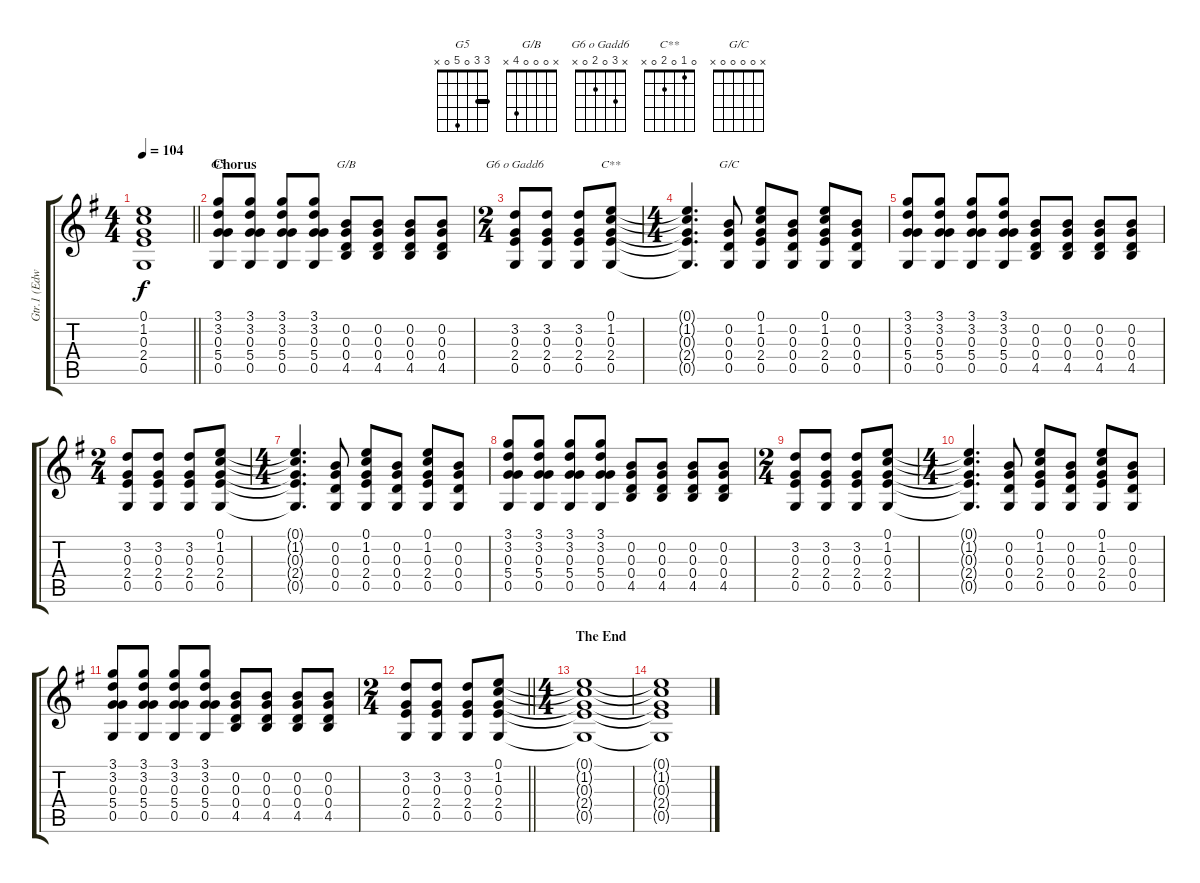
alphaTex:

\track ("Gtr.1 (Edward O'Brien)" "Gtr.1 (Edw") {instrument electricguitarclean}
\staff {score tabs}
\tuning (E4 B3 G3 D3 G2 E2) {hide}
\chord ("G5" 3 3 0 5 0 x) {barre 3}
\chord ("G/B" x 0 0 0 4 x)
\chord ("G6 o Gadd6" x 3 0 2 0 x)
\chord ("C**" 0 1 0 2 0 x)
\chord ("G/C" x 0 0 0 0 x)
\ts (4 4)
\tempo 104
\clef g2
\barLineRight lightlight
\ks eminor
(0.1{t} 1.2{t} 0.3{t} 2.4{t} 0.5{t}).1{dy f} |
\section ("" "Chorus")
(3.1 3.2 0.3 5.4 0.5).8{ch "G5"} (3.1 3.2 0.3 5.4 0.5).8 (3.1 3.2 0.3 5.4 0.5).8 (3.1 3.2 0.3 5.4 0.5).8 (0.2 0.3 0.4 4.5).8{ch "G/B"} (0.2 0.3 0.4 4.5).8 (0.2 0.3 0.4 4.5).8 (0.2 0.3 0.4 4.5).8 |
\ts (2 4)
(3.2 0.3 2.4 0.5).8{ch "G6 o Gadd6"} (3.2 0.3 2.4 0.5).8 (3.2 0.3 2.4 0.5).8 (0.1 1.2 0.3 2.4 0.5).8{ch "C**"} |
\ts (4 4)
(0.1{t} 1.2{t} 0.3{t} 2.4{t} 0.5{t}).4{d} (0.2 0.3 0.4 0.5).8{ch "G/C"} (0.1 1.2 0.3 2.4 0.5).8 (0.2 0.3 0.4 0.5).8 (0.1 1.2 0.3 2.4 0.5).8 (0.2 0.3 0.4 0.5).8 |
(3.1 3.2 0.3 5.4 0.5).8 (3.1 3.2 0.3 5.4 0.5).8 (3.1 3.2 0.3 5.4 0.5).8 (3.1 3.2 0.3 5.4 0.5).8 (0.2 0.3 0.4 4.5).8 (0.2 0.3 0.4 4.5).8 (0.2 0.3 0.4 4.5).8 (0.2 0.3 0.4 4.5).8 |
\ts (2 4)
(3.2 0.3 2.4 0.5).8 (3.2 0.3 2.4 0.5).8 (3.2 0.3 2.4 0.5).8 (0.1 1.2 0.3 2.4 0.5).8 |
\ts (4 4)
(0.1{t} 1.2{t} 0.3{t} 2.4{t} 0.5{t}).4{d} (0.2 0.3 0.4 0.5).8 (0.1 1.2 0.3 2.4 0.5).8 (0.2 0.3 0.4 0.5).8 (0.1 1.2 0.3 2.4 0.5).8 (0.2 0.3 0.4 0.5).8 |
(3.1 3.2 0.3 5.4 0.5).8 (3.1 3.2 0.3 5.4 0.5).8 (3.1 3.2 0.3 5.4 0.5).8 (3.1 3.2 0.3 5.4 0.5).8 (0.2 0.3 0.4 4.5).8 (0.2 0.3 0.4 4.5).8 (0.2 0.3 0.4 4.5).8 (0.2 0.3 0.4 4.5).8 |
\ts (2 4)
(3.2 0.3 2.4 0.5).8 (3.2 0.3 2.4 0.5).8 (3.2 0.3 2.4 0.5).8 (0.1 1.2 0.3 2.4 0.5).8 |
\ts (4 4)
(0.1{t} 1.2{t} 0.3{t} 2.4{t} 0.5{t}).4{d} (0.2 0.3 0.4 0.5).8 (0.1 1.2 0.3 2.4 0.5).8 (0.2 0.3 0.4 0.5).8 (0.1 1.2 0.3 2.4 0.5).8 (0.2 0.3 0.4 0.5).8 |
(3.1 3.2 0.3 5.4 0.5).8 (3.1 3.2 0.3 5.4 0.5).8 (3.1 3.2 0.3 5.4 0.5).8 (3.1 3.2 0.3 5.4 0.5).8 (0.2 0.3 0.4 4.5).8 (0.2 0.3 0.4 4.5).8 (0.2 0.3 0.4 4.5).8 (0.2 0.3 0.4 4.5).8 |
\ts (2 4)
\barLineRight lightlight
(3.2 0.3 2.4 0.5).8 (3.2 0.3 2.4 0.5).8 (3.2 0.3 2.4 0.5).8 (0.1 1.2 0.3 2.4 0.5).8 |
\ts (4 4)
\section ("" "The End")
(0.1{t} 1.2{t} 0.3{t} 2.4{t} 0.5{t}).1 |
(0.1{t} 1.2{t} 0.3{t} 2.4{t} 0.5{t}).1
